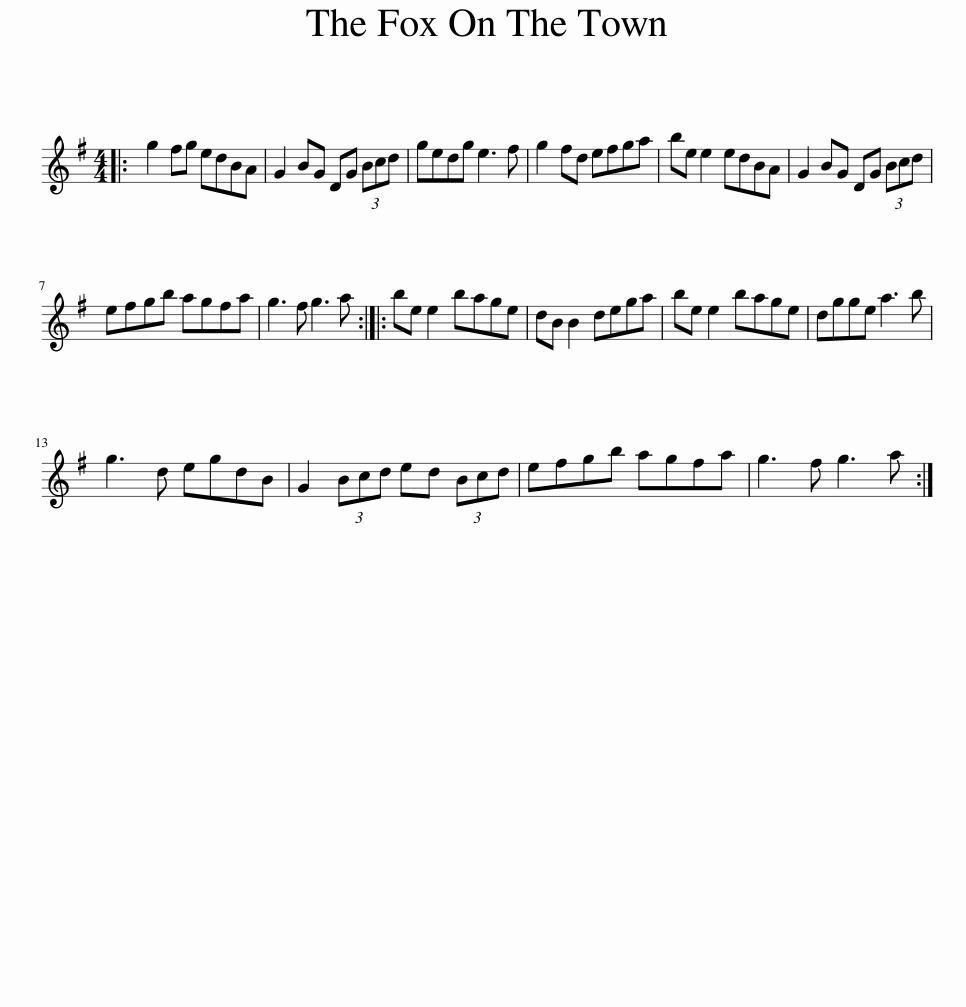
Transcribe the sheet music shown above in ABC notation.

X:1
L:1/8
M:4/4
I:linebreak $
K:G
V:1 treble
V:1
|: g2 fg edBA | G2 BG DG (3Bcd | gedg e3 f | g2 fd efga | be e2 edBA | %5
 G2 BG DG (3Bcd |$ efgb agfa | g3 f g3 a :: be e2 bage | dB B2 dega | %10
 be e2 bage | dgge a3 b |$ g3 d egdB | G2 (3Bcd ed (3Bcd | efgb agfa | %15
 g3 f g3 a :| %16
